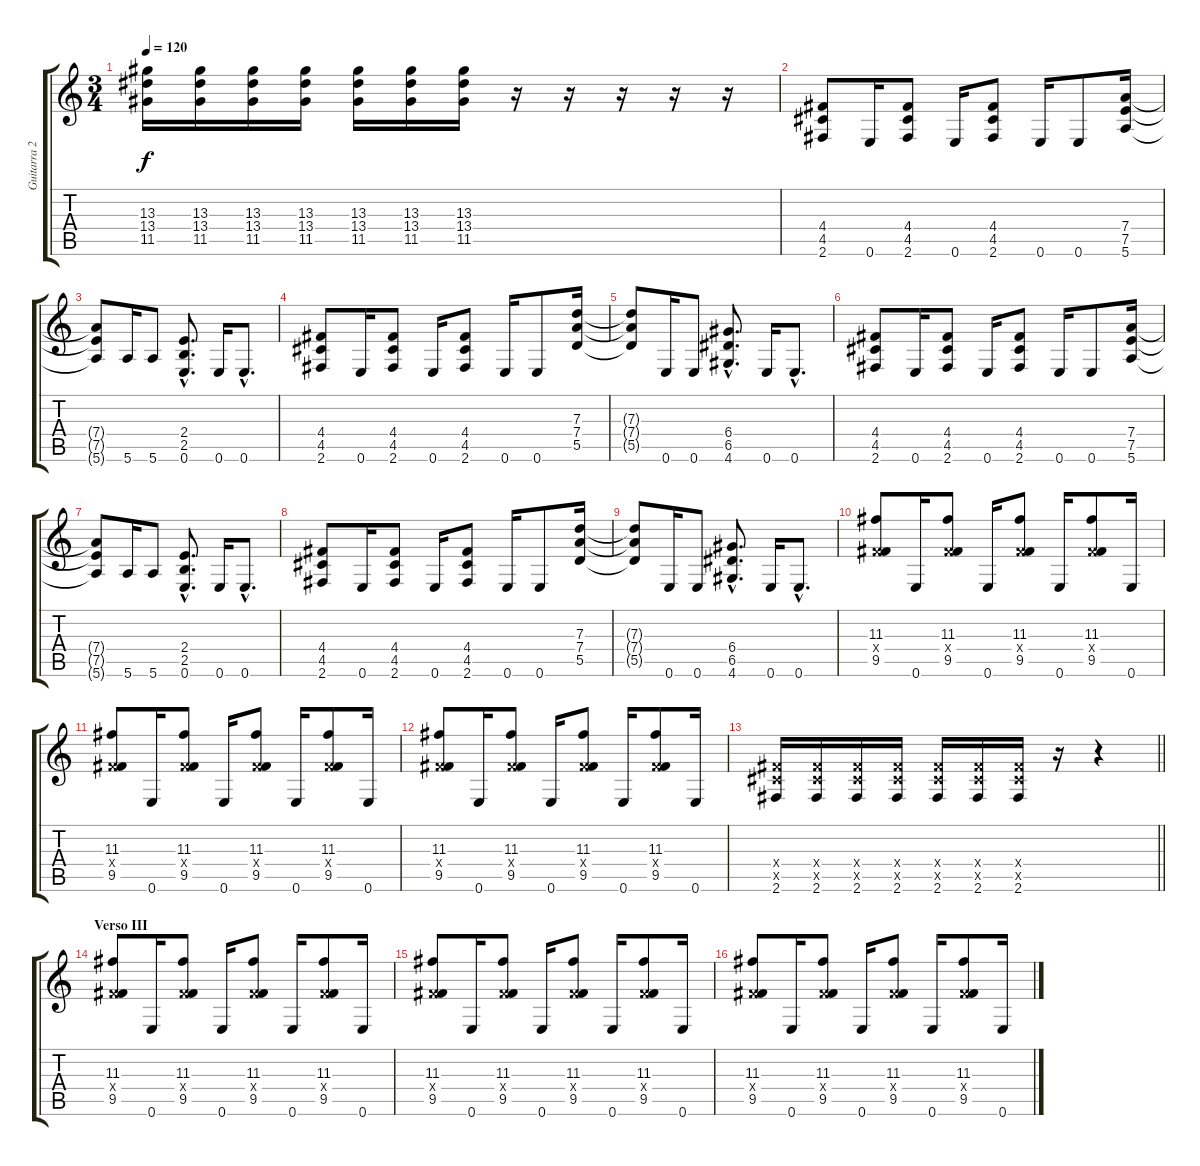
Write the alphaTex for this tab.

\track ("Guitarra 2 - Erik" "Guitarra 2") {instrument overdrivenguitar}
\staff {score tabs}
\tuning (E4 B3 G3 D3 A2 E2) {hide}
\ts (3 4)
\tempo 120
\clef g2
\ks c
(13.3 13.4 11.5).16{dy f} (13.3 13.4 11.5).16 (13.3 13.4 11.5).16 (13.3 13.4 11.5).16 (13.3 13.4 11.5).16 (13.3 13.4 11.5).16 (13.3 13.4 11.5).16 r.16 r.16 r.16 r.16 r.16 |
(4.4 4.5 2.6).8 0.6.16 (4.4 4.5 2.6).8 0.6.16 (4.4 4.5 2.6).8 0.6.16 0.6.8 (7.4 7.5 5.6).16 |
(7.4{t} 7.5{t} 5.6{t}).8 5.6.16 5.6.8 (2.4{hac} 2.5{hac} 0.6{hac}).8{d} 0.6.16 0.6{hac}.8{d} |
(4.4 4.5 2.6).8 0.6.16 (4.4 4.5 2.6).8 0.6.16 (4.4 4.5 2.6).8 0.6.16 0.6.8 (7.3 7.4 5.5).16 |
(7.3{t} 7.4{t} 5.5{t}).8 0.6.16 0.6.8 (6.4{hac} 6.5{hac} 4.6{hac}).8{d} 0.6.16 0.6{hac}.8{d} |
(4.4 4.5 2.6).8 0.6.16 (4.4 4.5 2.6).8 0.6.16 (4.4 4.5 2.6).8 0.6.16 0.6.8 (7.4 7.5 5.6).16 |
(7.4{t} 7.5{t} 5.6{t}).8 5.6.16 5.6.8 (2.4{hac} 2.5{hac} 0.6{hac}).8{d} 0.6.16 0.6{hac}.8{d} |
(4.4 4.5 2.6).8 0.6.16 (4.4 4.5 2.6).8 0.6.16 (4.4 4.5 2.6).8 0.6.16 0.6.8 (7.3 7.4 5.5).16 |
(7.3{t} 7.4{t} 5.5{t}).8 0.6.16 0.6.8 (6.4{hac} 6.5{hac} 4.6{hac}).8{d} 0.6.16 0.6{hac}.8{d} |
(11.3 4.4{x} 9.5).8 0.6.16 (11.3 4.4{x} 9.5).8 0.6.16 (11.3 4.4{x} 9.5).8 0.6.16 (11.3 4.4{x} 9.5).8 0.6.16 |
(11.3 4.4{x} 9.5).8 0.6.16 (11.3 4.4{x} 9.5).8 0.6.16 (11.3 4.4{x} 9.5).8 0.6.16 (11.3 4.4{x} 9.5).8 0.6.16 |
(11.3 4.4{x} 9.5).8 0.6.16 (11.3 4.4{x} 9.5).8 0.6.16 (11.3 4.4{x} 9.5).8 0.6.16 (11.3 4.4{x} 9.5).8 0.6.16 |
\barLineRight lightlight
(4.4{x} 4.5{x} 2.6).16 (4.4{x} 4.5{x} 2.6).16 (4.4{x} 4.5{x} 2.6).16 (4.4{x} 4.5{x} 2.6).16 (4.4{x} 4.5{x} 2.6).16 (4.4{x} 4.5{x} 2.6).16 (4.4{x} 4.5{x} 2.6).16 r.16 r.4 |
\section ("" "Verso III")
(11.3 4.4{x} 9.5).8 0.6.16 (11.3 4.4{x} 9.5).8 0.6.16 (11.3 4.4{x} 9.5).8 0.6.16 (11.3 4.4{x} 9.5).8 0.6.16 |
(11.3 4.4{x} 9.5).8 0.6.16 (11.3 4.4{x} 9.5).8 0.6.16 (11.3 4.4{x} 9.5).8 0.6.16 (11.3 4.4{x} 9.5).8 0.6.16 |
(11.3 4.4{x} 9.5).8 0.6.16 (11.3 4.4{x} 9.5).8 0.6.16 (11.3 4.4{x} 9.5).8 0.6.16 (11.3 4.4{x} 9.5).8 0.6.16
